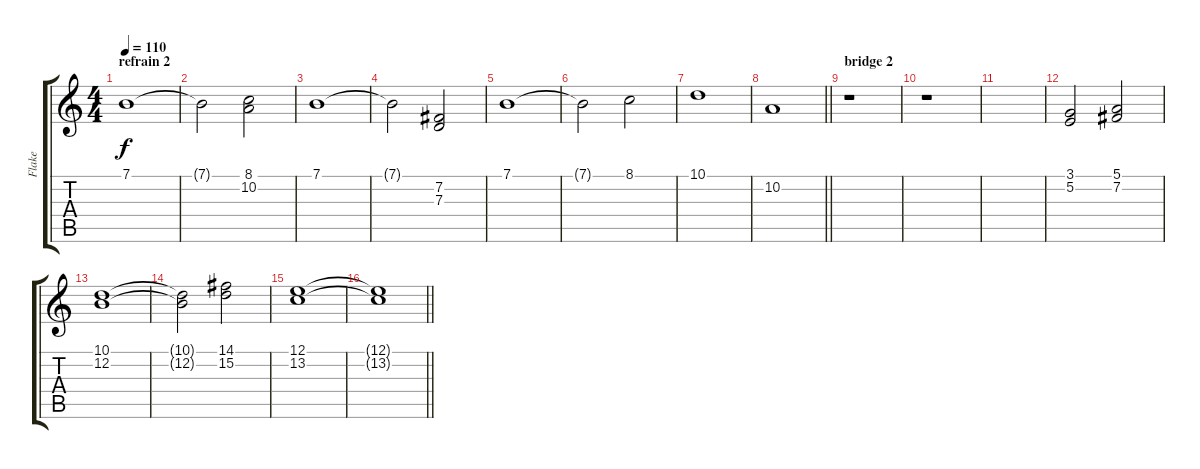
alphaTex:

\track ("Flake" "Flake") {instrument brasssection}
\staff {score tabs}
\tuning (E4 B3 G3 D3 A2 E2) {hide}
\ts (4 4)
\section ("" "refrain 2")
\tempo 110
\clef g2
\ks c
7.1.1{dy f} |
7.1{t}.2 (8.1 10.2).2 |
7.1.1 |
7.1{t}.2 (7.2 7.3).2 |
7.1.1 |
7.1{t}.2 8.1.2 |
10.1.1 |
\barLineRight lightlight
10.2.1 |
\section ("" "bridge 2")
r.1 |
r.1 |
|
(3.1 5.2).2 (5.1 7.2).2 |
(10.1 12.2).1 |
(10.1{t} 12.2{t}).2 (14.1 15.2).2 |
(12.1 13.2).1 |
\barLineRight lightlight
(12.1{t} 13.2{t}).1
